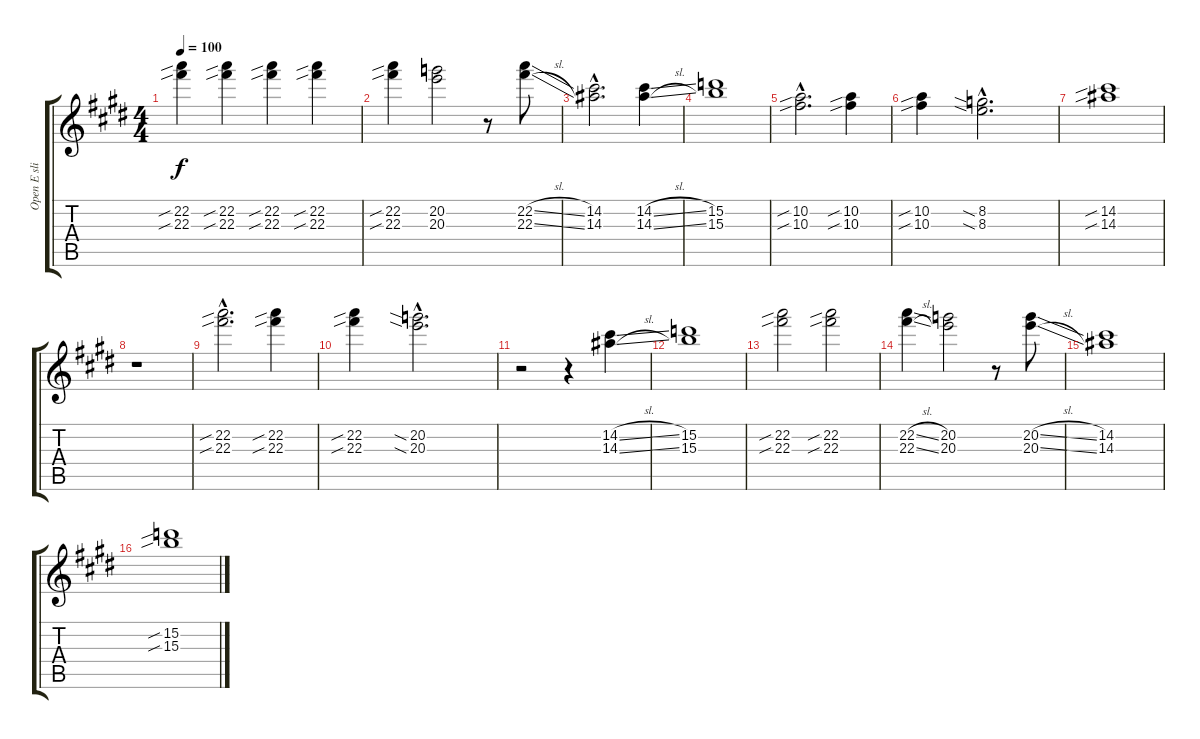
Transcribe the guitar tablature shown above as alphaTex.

\track ("Open E slide" "Open E sli") {instrument distortionguitar}
\staff {score tabs}
\tuning (E4 B3 Ab3 E3 B2 E2) {hide}
\ts (4 4)
\tempo 100
\clef g2
\ks e
(22.2{sib} 22.3{sib}).4{dy f} (22.2{sib} 22.3{sib}).4 (22.2{sib} 22.3{sib}).4 (22.2{sib} 22.3{sib}).4 |
(22.2{sib} 22.3{sib}).4 (20.2 20.3).2 r.8 (22.2{sl} 22.3{sl}).8 |
(14.2{hac} 14.3{hac}).2{d} (14.2{sl} 14.3{sl}).4 |
(15.2 15.3).1 |
(10.2{sib hac} 10.3{sib hac}).2{d} (10.2{sib} 10.3{sib}).4 |
(10.2{sib} 10.3{sib}).4 (8.2{sia hac} 8.3{sia hac}).2{d} |
(14.2{sib} 14.3{sib}).1 |
r.1 |
(22.2{sib hac} 22.3{sib hac}).2{d} (22.2{sib} 22.3{sib}).4 |
(22.2{sib} 22.3{sib}).4 (20.2{sia hac} 20.3{sia hac}).2{d} |
r.2 r.4 (14.2{sl} 14.3{sl}).4 |
(15.2 15.3).1 |
(22.2{sib} 22.3{sib}).2 (22.2{sib} 22.3{sib}).2 |
(22.2{sl} 22.3{sl}).4 (20.2 20.3).2 r.8 (20.2{sl} 20.3{sl}).8 |
(14.2 14.3).1 |
(15.2{sib} 15.3{sib}).1
